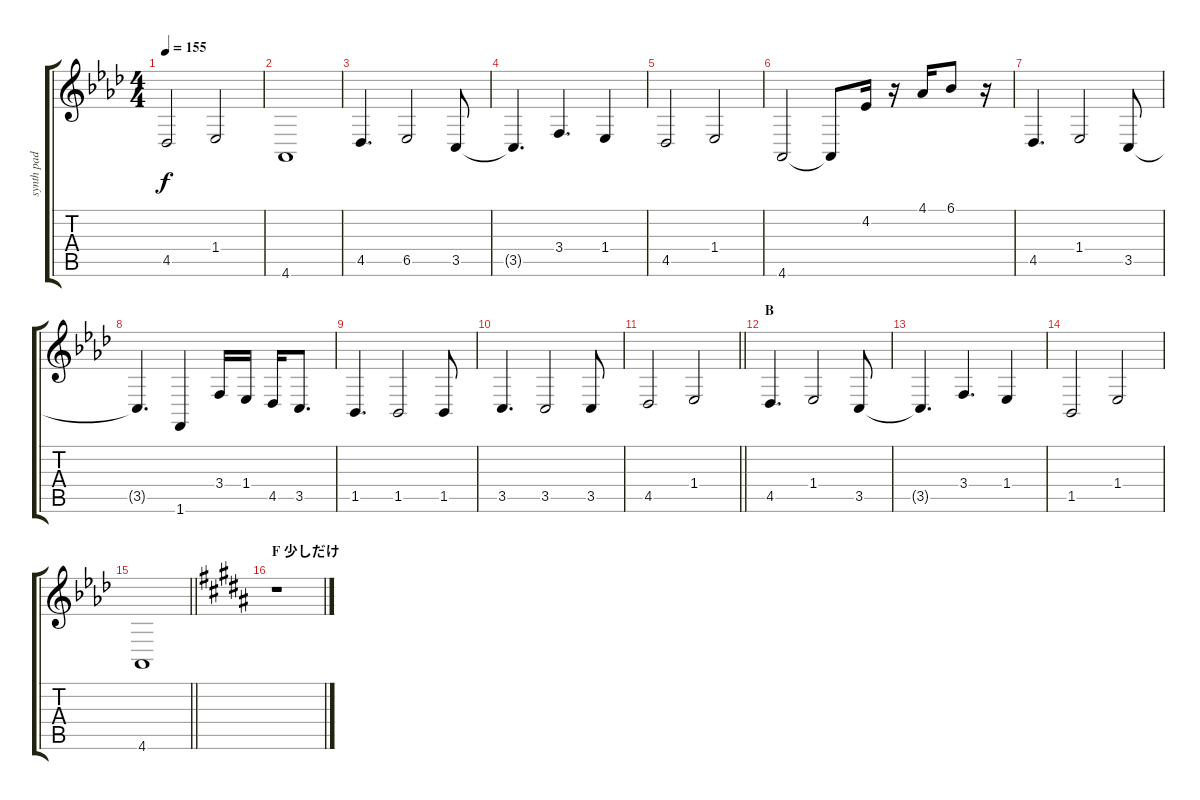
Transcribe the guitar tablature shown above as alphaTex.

\track ("synth pad" "synth pad") {instrument pad3polysynth}
\staff {score tabs}
\tuning (E4 B3 G3 D3 A2 E2) {hide}
\ts (4 4)
\tempo 155
\clef g2
\ks ab
4.5.2{dy f} 1.4.2 |
4.6.1 |
4.5.4{d} 6.5.2 3.5.8 |
3.5{t}.4{d} 3.4.4{d} 1.4.4 |
4.5.2 1.4.2 |
4.6.2 4.6{t}.8 4.2.16 r.16 4.1.16 6.1.8 r.16 |
4.5.4{d} 1.4.2 3.5.8 |
3.5{t}.4{d} 1.6.4 3.4.16 1.4.16 4.5.16 3.5.8{d} |
1.5.4{d} 1.5.2 1.5.8 |
3.5.4{d} 3.5.2 3.5.8 |
\barLineRight lightlight
4.5.2 1.4.2 |
\section ("" "B")
4.5.4{d} 1.4.2 3.5.8 |
3.5{t}.4{d} 3.4.4{d} 1.4.4 |
1.5.2 1.4.2 |
\barLineRight lightlight
4.6.1 |
\section ("" "F 少しだけ")
\ks b
r.1
